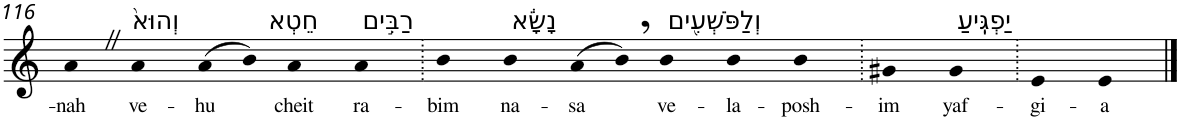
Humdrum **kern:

**kern	**text
*part1	*part1
*staff1	*staff1
*I"Piano	*
*I'Pno	*
!!LO:PB:g=z
*clefG2	*
*k[]	*
=116	=116
!	!LO:LY:b
4aZ	-nah
!LO:TX:a:t=וְהוּא֙	!
!	!LO:LY:b
4a	ve-
!	!LO:LY:b
(8a	-hu
8b)	.
!LO:TX:a:t=חֵטְא	!
!	!LO:LY:b
4a	cheit
!LO:TX:a:t=רַבִּ֣ים	!
!	!LO:LY:b
4a	ra-
=117.	=117.
!	!LO:LY:b
4b	-bim
!LO:TX:a:t=נָשָׂ֔א	!
!	!LO:LY:b
4b	na-
!	!LO:LY:b
(8a	-sa
8b,)	.
!LO:TX:a:t=וְלַפֹּשְׁעִ֖ים	!
!	!LO:LY:b
4b	ve-
!	!LO:LY:b
4b	-la-
!	!LO:LY:b
4b	-posh-
=118.	=118.
!	!LO:LY:b
4g#X	-im
!LO:TX:a:t=יַפְגִּֽיעַ	!
!	!LO:LY:b
4g#	yaf-
=119.	=119.
!	!LO:LY:b
4e	-gi-
!	!LO:LY:b
4e	-a
==	==
*-	*-
